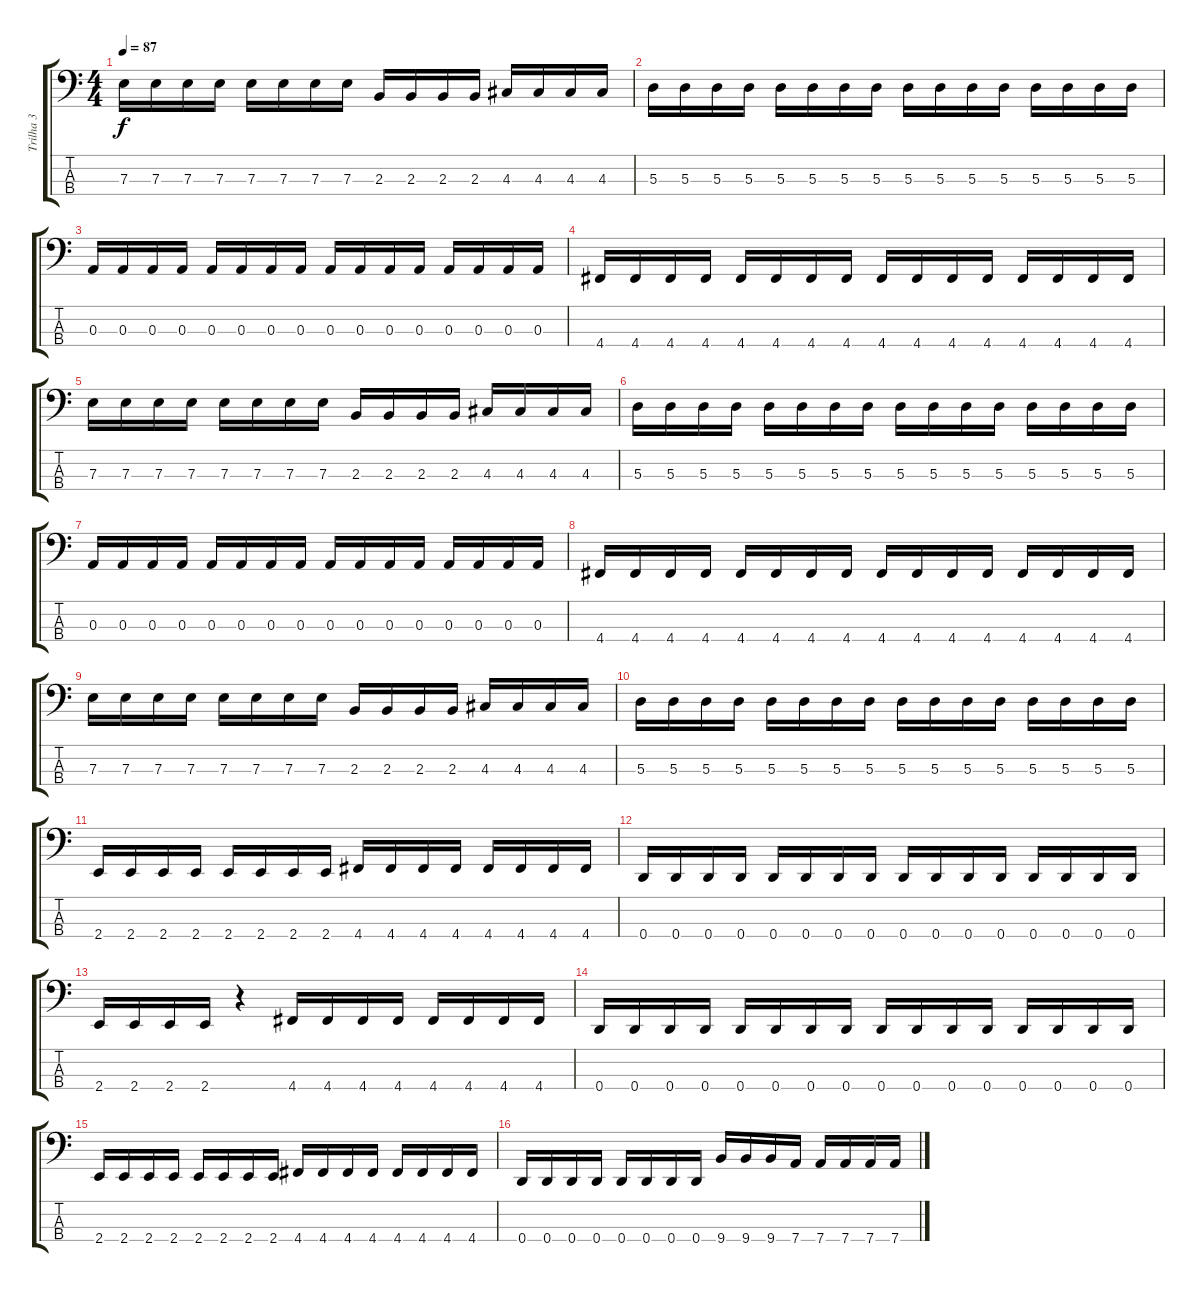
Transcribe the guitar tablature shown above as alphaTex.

\track ("Trilha 3" "Trilha 3") {instrument electricbassfinger}
\staff {score tabs}
\tuning (G2 D2 A1 D1) {hide}
\ts (4 4)
\tempo 87
\clef f4
\ks c
7.3.16{dy f} 7.3.16 7.3.16 7.3.16 7.3.16 7.3.16 7.3.16 7.3.16 2.3.16 2.3.16 2.3.16 2.3.16 4.3.16 4.3.16 4.3.16 4.3.16 |
5.3.16 5.3.16 5.3.16 5.3.16 5.3.16 5.3.16 5.3.16 5.3.16 5.3.16 5.3.16 5.3.16 5.3.16 5.3.16 5.3.16 5.3.16 5.3.16 |
0.3.16 0.3.16 0.3.16 0.3.16 0.3.16 0.3.16 0.3.16 0.3.16 0.3.16 0.3.16 0.3.16 0.3.16 0.3.16 0.3.16 0.3.16 0.3.16 |
4.4.16 4.4.16 4.4.16 4.4.16 4.4.16 4.4.16 4.4.16 4.4.16 4.4.16 4.4.16 4.4.16 4.4.16 4.4.16 4.4.16 4.4.16 4.4.16 |
7.3.16 7.3.16 7.3.16 7.3.16 7.3.16 7.3.16 7.3.16 7.3.16 2.3.16 2.3.16 2.3.16 2.3.16 4.3.16 4.3.16 4.3.16 4.3.16 |
5.3.16 5.3.16 5.3.16 5.3.16 5.3.16 5.3.16 5.3.16 5.3.16 5.3.16 5.3.16 5.3.16 5.3.16 5.3.16 5.3.16 5.3.16 5.3.16 |
0.3.16 0.3.16 0.3.16 0.3.16 0.3.16 0.3.16 0.3.16 0.3.16 0.3.16 0.3.16 0.3.16 0.3.16 0.3.16 0.3.16 0.3.16 0.3.16 |
4.4.16 4.4.16 4.4.16 4.4.16 4.4.16 4.4.16 4.4.16 4.4.16 4.4.16 4.4.16 4.4.16 4.4.16 4.4.16 4.4.16 4.4.16 4.4.16 |
7.3.16 7.3.16 7.3.16 7.3.16 7.3.16 7.3.16 7.3.16 7.3.16 2.3.16 2.3.16 2.3.16 2.3.16 4.3.16 4.3.16 4.3.16 4.3.16 |
5.3.16 5.3.16 5.3.16 5.3.16 5.3.16 5.3.16 5.3.16 5.3.16 5.3.16 5.3.16 5.3.16 5.3.16 5.3.16 5.3.16 5.3.16 5.3.16 |
2.4.16 2.4.16 2.4.16 2.4.16 2.4.16 2.4.16 2.4.16 2.4.16 4.4.16 4.4.16 4.4.16 4.4.16 4.4.16 4.4.16 4.4.16 4.4.16 |
0.4.16 0.4.16 0.4.16 0.4.16 0.4.16 0.4.16 0.4.16 0.4.16 0.4.16 0.4.16 0.4.16 0.4.16 0.4.16 0.4.16 0.4.16 0.4.16 |
2.4.16 2.4.16 2.4.16 2.4.16 r.4 4.4.16 4.4.16 4.4.16 4.4.16 4.4.16 4.4.16 4.4.16 4.4.16 |
0.4.16 0.4.16 0.4.16 0.4.16 0.4.16 0.4.16 0.4.16 0.4.16 0.4.16 0.4.16 0.4.16 0.4.16 0.4.16 0.4.16 0.4.16 0.4.16 |
2.4.16 2.4.16 2.4.16 2.4.16 2.4.16 2.4.16 2.4.16 2.4.16 4.4.16 4.4.16 4.4.16 4.4.16 4.4.16 4.4.16 4.4.16 4.4.16 |
0.4.16 0.4.16 0.4.16 0.4.16 0.4.16 0.4.16 0.4.16 0.4.16 9.4.16 9.4.16 9.4.16 7.4.16 7.4.16 7.4.16 7.4.16 7.4.16
